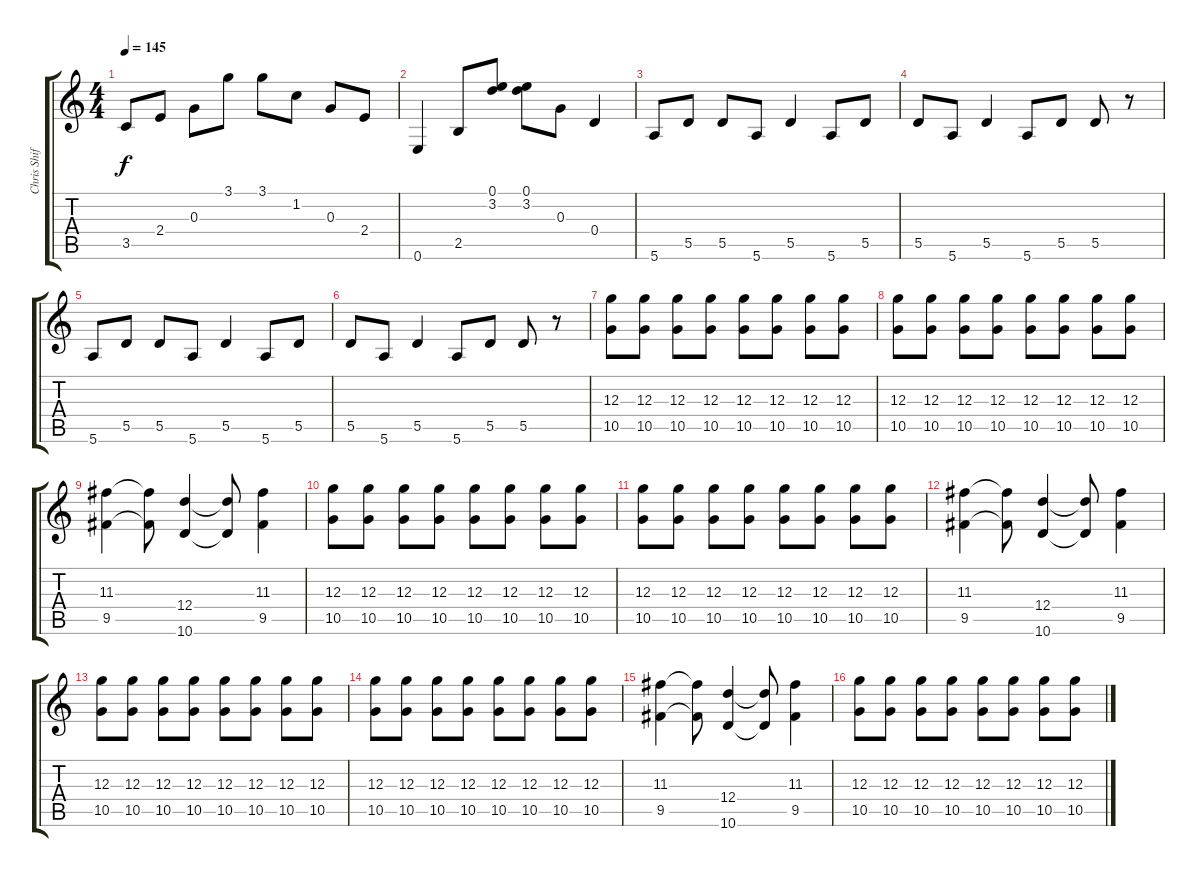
\track ("Chris Shiflett" "Chris Shif") {instrument overdrivenguitar}
\staff {score tabs}
\tuning (E4 B3 G3 D3 A2 E2) {hide}
\ts (4 4)
\tempo 145
\clef g2
\ks c
3.5.8{dy f} 2.4.8 0.3.8 3.1.8 3.1.8 1.2.8 0.3.8 2.4.8 |
0.6.4 2.5.8 (0.1 3.2).8 (0.1 3.2).8 0.3.8 0.4.4 |
5.6.8 5.5.8 5.5.8 5.6.8 5.5.4 5.6.8 5.5.8 |
5.5.8 5.6.8 5.5.4 5.6.8 5.5.8 5.5.8 r.8 |
5.6.8 5.5.8 5.5.8 5.6.8 5.5.4 5.6.8 5.5.8 |
5.5.8 5.6.8 5.5.4 5.6.8 5.5.8 5.5.8 r.8 |
(12.3 10.5).8 (12.3 10.5).8 (12.3 10.5).8 (12.3 10.5).8 (12.3 10.5).8 (12.3 10.5).8 (12.3 10.5).8 (12.3 10.5).8 |
(12.3 10.5).8 (12.3 10.5).8 (12.3 10.5).8 (12.3 10.5).8 (12.3 10.5).8 (12.3 10.5).8 (12.3 10.5).8 (12.3 10.5).8 |
(11.3 9.5).4 (11.3{t} 9.5{t}).8 (12.4 10.6).4 (12.4{t} 10.6{t}).8 (11.3 9.5).4 |
(12.3 10.5).8 (12.3 10.5).8 (12.3 10.5).8 (12.3 10.5).8 (12.3 10.5).8 (12.3 10.5).8 (12.3 10.5).8 (12.3 10.5).8 |
(12.3 10.5).8 (12.3 10.5).8 (12.3 10.5).8 (12.3 10.5).8 (12.3 10.5).8 (12.3 10.5).8 (12.3 10.5).8 (12.3 10.5).8 |
(11.3 9.5).4 (11.3{t} 9.5{t}).8 (12.4 10.6).4 (12.4{t} 10.6{t}).8 (11.3 9.5).4 |
(12.3 10.5).8 (12.3 10.5).8 (12.3 10.5).8 (12.3 10.5).8 (12.3 10.5).8 (12.3 10.5).8 (12.3 10.5).8 (12.3 10.5).8 |
(12.3 10.5).8 (12.3 10.5).8 (12.3 10.5).8 (12.3 10.5).8 (12.3 10.5).8 (12.3 10.5).8 (12.3 10.5).8 (12.3 10.5).8 |
(11.3 9.5).4 (11.3{t} 9.5{t}).8 (12.4 10.6).4 (12.4{t} 10.6{t}).8 (11.3 9.5).4 |
(12.3 10.5).8 (12.3 10.5).8 (12.3 10.5).8 (12.3 10.5).8 (12.3 10.5).8 (12.3 10.5).8 (12.3 10.5).8 (12.3 10.5).8
